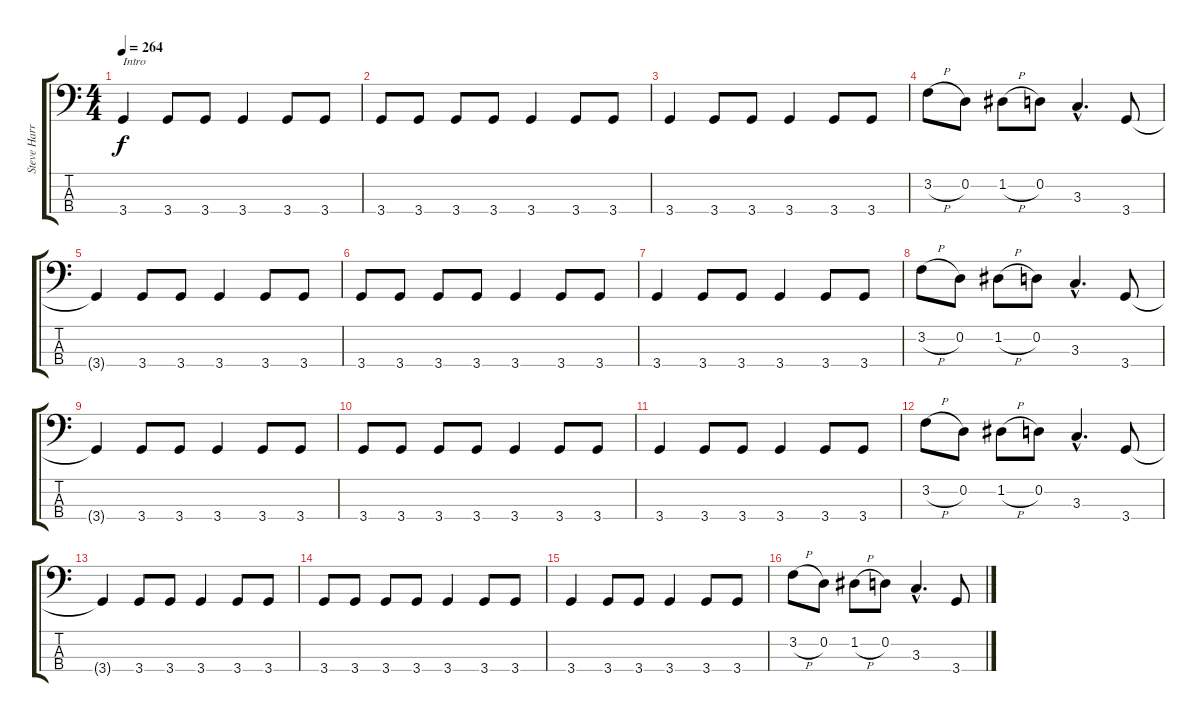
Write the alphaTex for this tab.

\track ("Steve Harris" "Steve Harr") {instrument electricbassfinger}
\staff {score tabs}
\tuning (G2 D2 A1 E1) {hide}
\ts (4 4)
\tempo 264
\clef f4
\ks c
3.4.4{txt "Intro" dy f instrument electricbassfinger} 3.4.8 3.4.8 3.4.4 3.4.8 3.4.8 |
3.4.8 3.4.8 3.4.8 3.4.8 3.4.4 3.4.8 3.4.8 |
3.4.4 3.4.8 3.4.8 3.4.4 3.4.8 3.4.8 |
3.2{h}.8 0.2.8 1.2{h}.8 0.2.8 3.3{hac}.4{d} 3.4.8 |
3.4{t}.4 3.4.8 3.4.8 3.4.4 3.4.8 3.4.8 |
3.4.8 3.4.8 3.4.8 3.4.8 3.4.4 3.4.8 3.4.8 |
3.4.4 3.4.8 3.4.8 3.4.4 3.4.8 3.4.8 |
3.2{h}.8 0.2.8 1.2{h}.8 0.2.8 3.3{hac}.4{d} 3.4.8 |
3.4{t}.4 3.4.8 3.4.8 3.4.4 3.4.8 3.4.8 |
3.4.8 3.4.8 3.4.8 3.4.8 3.4.4 3.4.8 3.4.8 |
3.4.4 3.4.8 3.4.8 3.4.4 3.4.8 3.4.8 |
3.2{h}.8 0.2.8 1.2{h}.8 0.2.8 3.3{hac}.4{d} 3.4.8 |
3.4{t}.4 3.4.8 3.4.8 3.4.4 3.4.8 3.4.8 |
3.4.8 3.4.8 3.4.8 3.4.8 3.4.4 3.4.8 3.4.8 |
3.4.4 3.4.8 3.4.8 3.4.4 3.4.8 3.4.8 |
3.2{h}.8 0.2.8 1.2{h}.8 0.2.8 3.3{hac}.4{d} 3.4.8
